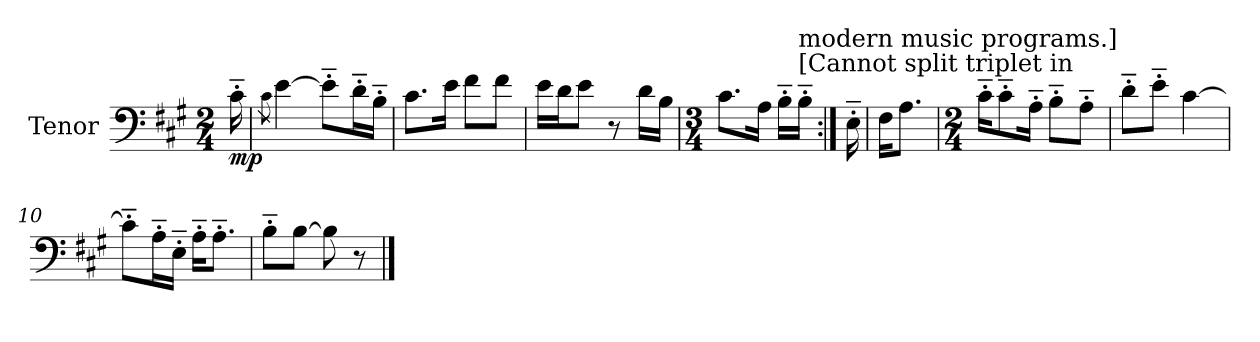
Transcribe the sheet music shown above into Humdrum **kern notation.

**kern	**dynam
*part1	*part1
*staff1	*staff1
*I"Tenor	*
*I'T.	*
*clefF4	*
*k[f#c#g#]	*
*M2/4	*
*MM72	*
=1	=1
!	!LO:DY:b
16c#'~\	mp
=2	=2
8qc#\	.
[4e\	.
8e'~\L]	.
16d'~\L	.
16B'~\JJ	.
=3	=3
8.c#\L	.
16e\Jk	.
8f#\L	.
8f#\J	.
=4	=4
16e\LL	.
16d\J	.
8e\J	.
8r	.
16d\LL	.
16B\JJ	.
=5	=5
*M3/4	*
8.c#\L	.
16A\Jk	.
16B'~\LL	.
!LO:TX:a:t=[Cannot split triplet in	!
!LO:TX:a:t=modern music programs.]	!
16B'~\JJ	.
=6:|!	=6:|!
16E'~\	.
!!LO:LB:g=z
=7	=7
16F#\KL	.
8.A\J	.
=8	=8
*M2/4	*
16c#'~\KL	.
8c#'~\	.
16A'~\Jk	.
8B'~\L	.
8A'~\J	.
=9	=9
8d'~\L	.
8e'~\J	.
[4c#\	.
=10	=10
8c#'~\L]	.
16A'~\L	.
16E'~\JJ	.
16A'~\KL	.
8.A'~\J	.
=11	=11
8B'~\L	.
[8B\J	.
8B\]	.
8r	.
==	==
*-	*-
